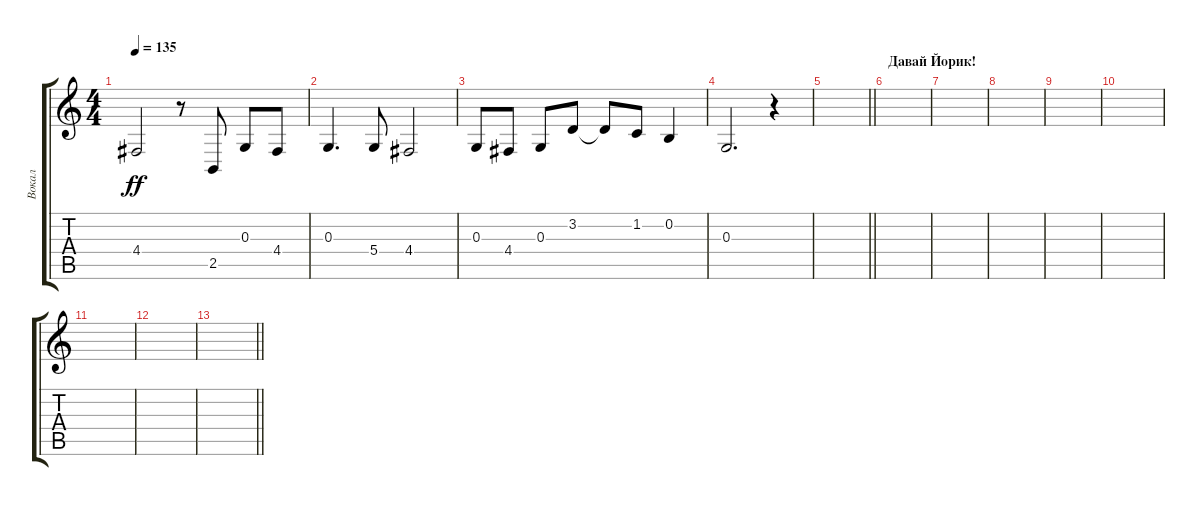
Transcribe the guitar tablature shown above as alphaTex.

\track ("Вокал" "Вокал") {instrument baritonesax}
\staff {score tabs}
\tuning (E4 B3 G3 D3 A2 E2) {hide}
\ts (4 4)
\tempo 135
\clef g2
\ks c
4.4{t}.2{dy ff} r.8 2.5.8 0.3.8 4.4.8 |
0.3.4{d} 5.4.8 4.4.2 |
0.3.8 4.4.8 0.3.8 3.2.8 3.2{t}.8 1.2.8 0.2.4 |
0.3.2{d} r.4 |
\barLineRight lightlight
|
\section ("" "Давай Йорик!")
|
|
|
|
|
|
|
\barLineRight lightlight
